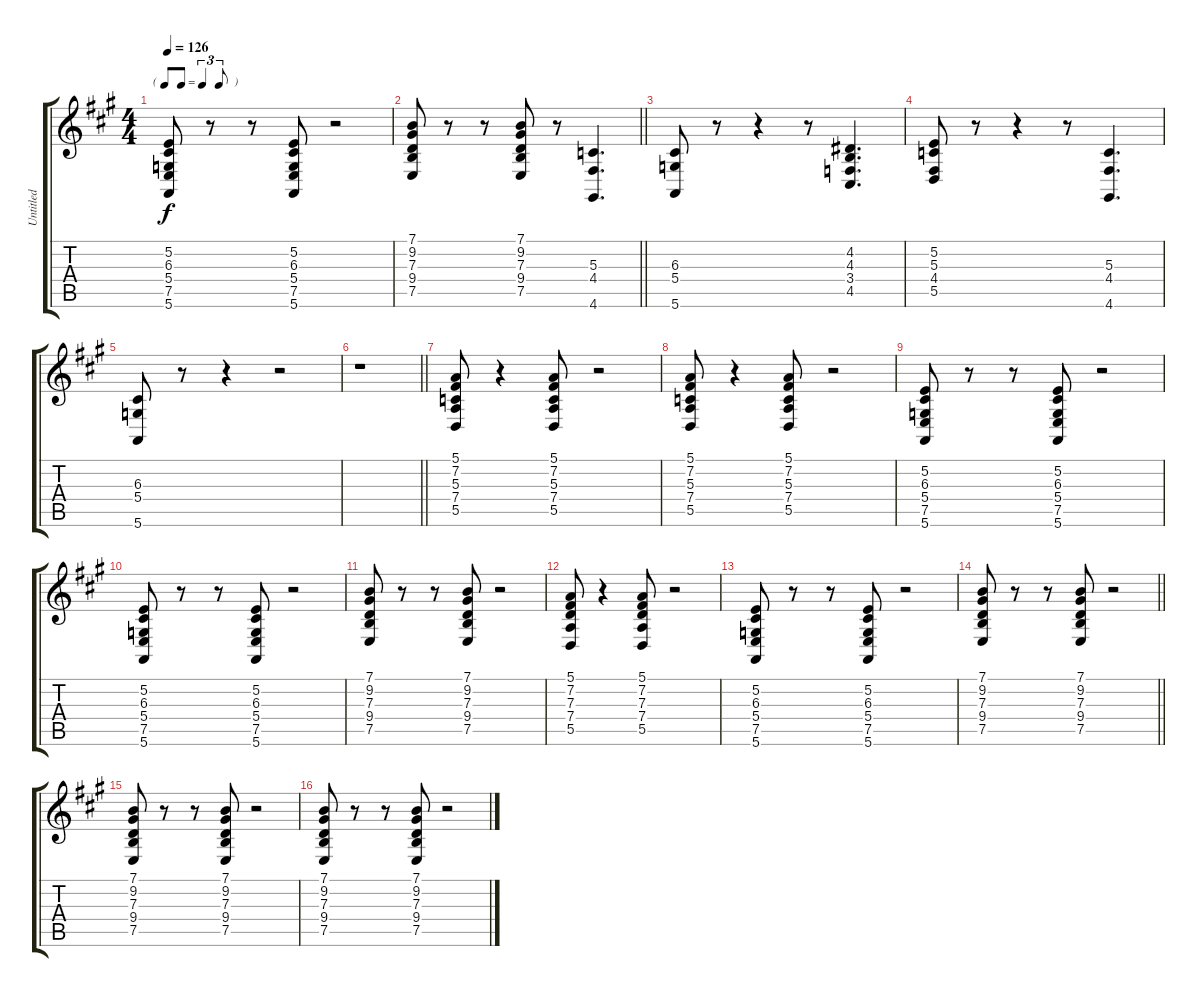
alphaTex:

\track ("Untitled" "Untitled") {instrument frenchhorn}
\staff {score tabs}
\tuning (E4 B3 G3 D3 A2 E2) {hide}
\ts (4 4)
\tf triplet8th
\tempo 126
\clef g2
\ks a
(5.2 6.3 5.4 7.5 5.6).8{dy f} r.8 r.8 (5.2 6.3 5.4 7.5 5.6).8 r.2 |
\barLineRight lightlight
(7.1 9.2 7.3 9.4 7.5).8 r.8 r.8 (7.1 9.2 7.3 9.4 7.5).8 r.8 (5.3 4.4 4.6).4{d} |
(6.3 5.4 5.6).8 r.8 r.4 r.8 (4.2 4.3 3.4 4.5).4{d} |
(5.2 5.3 4.4 5.5).8 r.8 r.4 r.8 (5.3 4.4 4.6).4{d} |
(6.3 5.4 5.6).8 r.8 r.4 r.2 |
\barLineRight lightlight
r.1 |
(5.1 7.2 5.3 7.4 5.5).8 r.4 (5.1 7.2 5.3 7.4 5.5).8 r.2 |
(5.1 7.2 5.3 7.4 5.5).8 r.4 (5.1 7.2 5.3 7.4 5.5).8 r.2 |
(5.2 6.3 5.4 7.5 5.6).8 r.8 r.8 (5.2 6.3 5.4 7.5 5.6).8 r.2 |
(5.2 6.3 5.4 7.5 5.6).8 r.8 r.8 (5.2 6.3 5.4 7.5 5.6).8 r.2 |
(7.1 9.2 7.3 9.4 7.5).8 r.8 r.8 (7.1 9.2 7.3 9.4 7.5).8 r.2 |
(5.1 7.2 7.3 7.4 5.5).8 r.4 (5.1 7.2 7.3 7.4 5.5).8 r.2 |
(5.2 6.3 5.4 7.5 5.6).8 r.8 r.8 (5.2 6.3 5.4 7.5 5.6).8 r.2 |
\barLineRight lightlight
(7.1 9.2 7.3 9.4 7.5).8 r.8 r.8 (7.1 9.2 7.3 9.4 7.5).8 r.2 |
(7.1 9.2 7.3 9.4 7.5).8 r.8 r.8 (7.1 9.2 7.3 9.4 7.5).8 r.2 |
(7.1 9.2 7.3 9.4 7.5).8 r.8 r.8 (7.1 9.2 7.3 9.4 7.5).8 r.2
